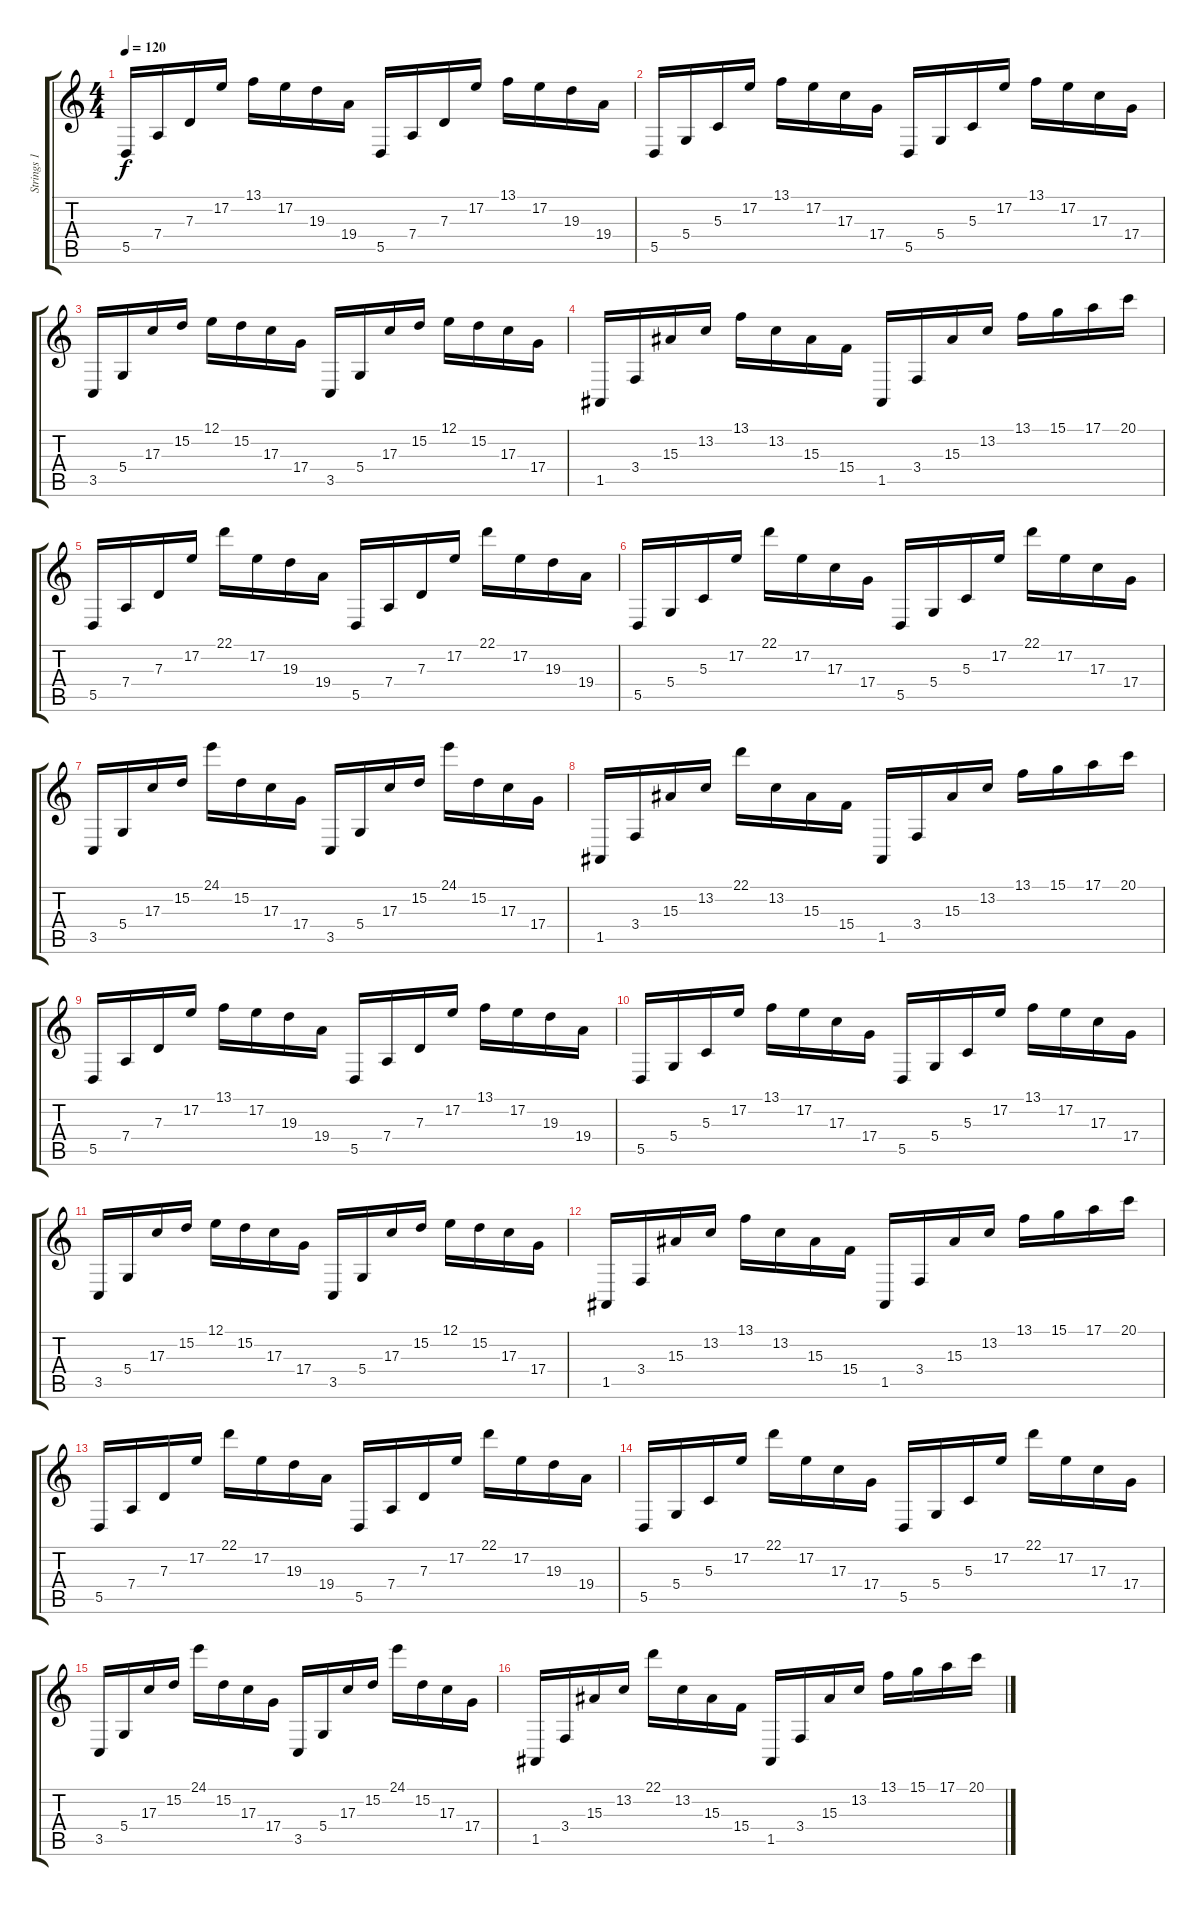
\track ("Strings 1" "Strings 1") {instrument stringensemble1}
\staff {score tabs}
\tuning (E4 B3 G3 D3 A2 E2) {hide}
\ts (4 4)
\tempo 120
\clef g2
\ks c
5.5.16{dy f volume 16 instrument stringensemble1} 7.4.16 7.3.16 17.2.16 13.1.16 17.2.16 19.3.16 19.4.16 5.5.16 7.4.16 7.3.16 17.2.16 13.1.16 17.2.16 19.3.16 19.4.16 |
5.5.16 5.4.16 5.3.16 17.2.16 13.1.16 17.2.16 17.3.16 17.4.16 5.5.16 5.4.16 5.3.16 17.2.16 13.1.16 17.2.16 17.3.16 17.4.16 |
3.5.16 5.4.16 17.3.16 15.2.16 12.1.16 15.2.16 17.3.16 17.4.16 3.5.16 5.4.16 17.3.16 15.2.16 12.1.16 15.2.16 17.3.16 17.4.16 |
1.5.16 3.4.16 15.3.16 13.2.16 13.1.16 13.2.16 15.3.16 15.4.16 1.5.16 3.4.16 15.3.16 13.2.16 13.1.16 15.1.16 17.1.16 20.1.16 |
5.5.16{volume 16 instrument stringensemble1} 7.4.16 7.3.16 17.2.16 22.1.16 17.2.16 19.3.16 19.4.16 5.5.16 7.4.16 7.3.16 17.2.16 22.1.16 17.2.16 19.3.16 19.4.16 |
5.5.16 5.4.16 5.3.16 17.2.16 22.1.16 17.2.16 17.3.16 17.4.16 5.5.16 5.4.16 5.3.16 17.2.16 22.1.16 17.2.16 17.3.16 17.4.16 |
3.5.16 5.4.16 17.3.16 15.2.16 24.1.16 15.2.16 17.3.16 17.4.16 3.5.16 5.4.16 17.3.16 15.2.16 24.1.16 15.2.16 17.3.16 17.4.16 |
1.5.16 3.4.16 15.3.16 13.2.16 22.1.16 13.2.16 15.3.16 15.4.16 1.5.16 3.4.16 15.3.16 13.2.16 13.1.16 15.1.16 17.1.16 20.1.16 |
5.5.16 7.4.16 7.3.16 17.2.16 13.1.16 17.2.16 19.3.16 19.4.16 5.5.16 7.4.16 7.3.16 17.2.16 13.1.16 17.2.16 19.3.16 19.4.16 |
5.5.16 5.4.16 5.3.16 17.2.16 13.1.16 17.2.16 17.3.16 17.4.16 5.5.16 5.4.16 5.3.16 17.2.16 13.1.16 17.2.16 17.3.16 17.4.16 |
3.5.16 5.4.16 17.3.16 15.2.16 12.1.16 15.2.16 17.3.16 17.4.16 3.5.16 5.4.16 17.3.16 15.2.16 12.1.16 15.2.16 17.3.16 17.4.16 |
1.5.16 3.4.16 15.3.16 13.2.16 13.1.16 13.2.16 15.3.16 15.4.16 1.5.16 3.4.16 15.3.16 13.2.16 13.1.16 15.1.16 17.1.16 20.1.16 |
5.5.16 7.4.16 7.3.16 17.2.16 22.1.16 17.2.16 19.3.16 19.4.16 5.5.16 7.4.16 7.3.16 17.2.16 22.1.16 17.2.16 19.3.16 19.4.16 |
5.5.16 5.4.16 5.3.16 17.2.16 22.1.16 17.2.16 17.3.16 17.4.16 5.5.16 5.4.16 5.3.16 17.2.16 22.1.16 17.2.16 17.3.16 17.4.16 |
3.5.16 5.4.16 17.3.16 15.2.16 24.1.16 15.2.16 17.3.16 17.4.16 3.5.16 5.4.16 17.3.16 15.2.16 24.1.16 15.2.16 17.3.16 17.4.16 |
1.5.16 3.4.16 15.3.16 13.2.16 22.1.16 13.2.16 15.3.16 15.4.16 1.5.16 3.4.16 15.3.16 13.2.16 13.1.16 15.1.16 17.1.16 20.1.16
